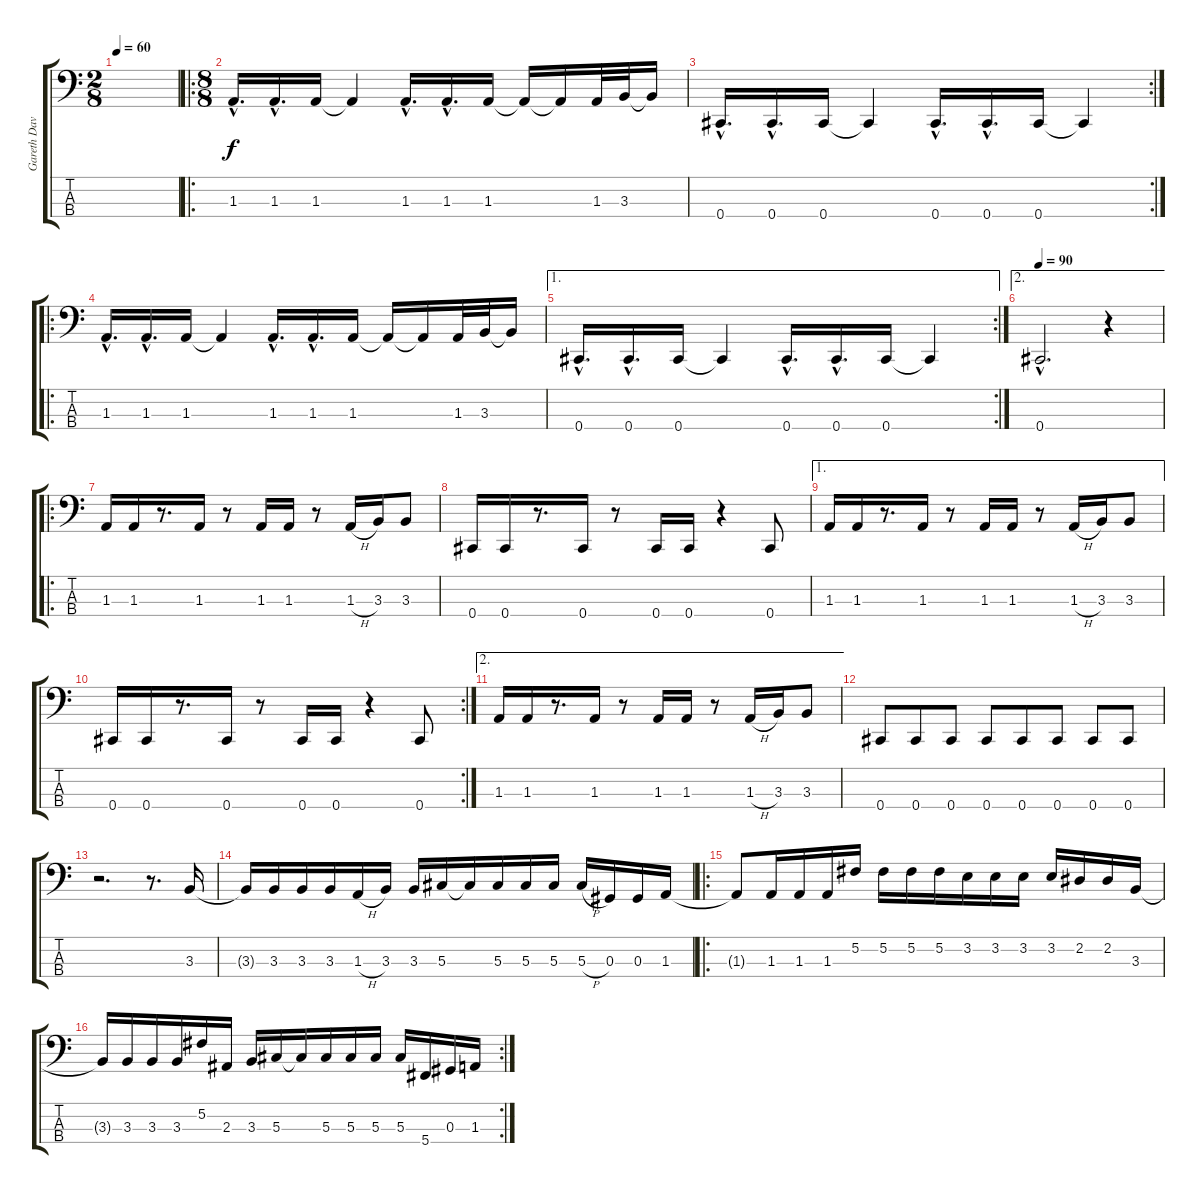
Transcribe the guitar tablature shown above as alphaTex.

\track ("Gareth Davies" "Gareth Dav") {instrument electricbasspick}
\staff {score tabs}
\tuning (Gb2 Db2 Ab1 Db1) {hide}
\ts (2 8)
\tempo 60
\clef f4
\ks c
|
\ro
\ts (8 8)
1.3{hac}.16{d} 1.3{hac}.16{d} 1.3.16 1.3{t}.4 1.3{hac}.16{d} 1.3{hac}.16{d} 1.3.16 1.3{t}.16 1.3{t}.16 1.3.32 3.3.32 3.3{t}.16 |
\rc 2
0.4{hac}.16{d} 0.4{hac}.16{d} 0.4.16 0.4{t}.4 0.4{hac}.16{d} 0.4{hac}.16{d} 0.4.16 0.4{t}.4 |
\ro
1.3{hac}.16{d} 1.3{hac}.16{d} 1.3.16 1.3{t}.4 1.3{hac}.16{d} 1.3{hac}.16{d} 1.3.16 1.3{t}.16 1.3{t}.16 1.3.32 3.3.32 3.3{t}.16 |
\ae 1
\rc 2
0.4{hac}.16{d} 0.4{hac}.16{d} 0.4.16 0.4{t}.4 0.4{hac}.16{d} 0.4{hac}.16{d} 0.4.16 0.4{t}.4 |
\ae 2
\tempo 90
0.4{hac}.2{d} r.4 |
\ro
1.3.16 1.3.16 r.8{d} 1.3.16 r.8 1.3.16 1.3.16 r.8 1.3{h}.16 3.3.16 3.3.8 |
0.4.16 0.4.16 r.8{d} 0.4.16 r.8 0.4.16 0.4.16 r.4 0.4.8 |
\ae 1
1.3.16 1.3.16 r.8{d} 1.3.16 r.8 1.3.16 1.3.16 r.8 1.3{h}.16 3.3.16 3.3.8 |
\rc 2
0.4.16 0.4.16 r.8{d} 0.4.16 r.8 0.4.16 0.4.16 r.4 0.4.8 |
\ae 2
1.3.16 1.3.16 r.8{d} 1.3.16 r.8 1.3.16 1.3.16 r.8 1.3{h}.16 3.3.16 3.3.8 |
0.4.8 0.4.8 0.4.8 0.4.8 0.4.8 0.4.8 0.4.8 0.4.8 |
r.2{d} r.8{d} 3.3.16 |
3.3{t}.16 3.3.16 3.3.16 3.3.16 1.3{h}.16 3.3.16 3.3.16 5.3.16 5.3{t}.16 5.3.16 5.3.16 5.3.16 5.3{h}.16 0.3.16 0.3.16 1.3.16 |
\ro
1.3{t}.8 1.3.16 1.3.16 1.3.16 5.2.16 5.2.16 5.2.16 5.2.16 3.2.16 3.2.16 3.2.16 3.2.16 2.2.16 2.2.16 3.3.16 |
\rc 2
3.3{t}.16 3.3.16 3.3.16 3.3.16 5.2.16 2.3.16 3.3.16 5.3.16 5.3{t}.16 5.3.16 5.3.16 5.3.16 5.3.16 5.4.16 0.3.16 1.3.16
